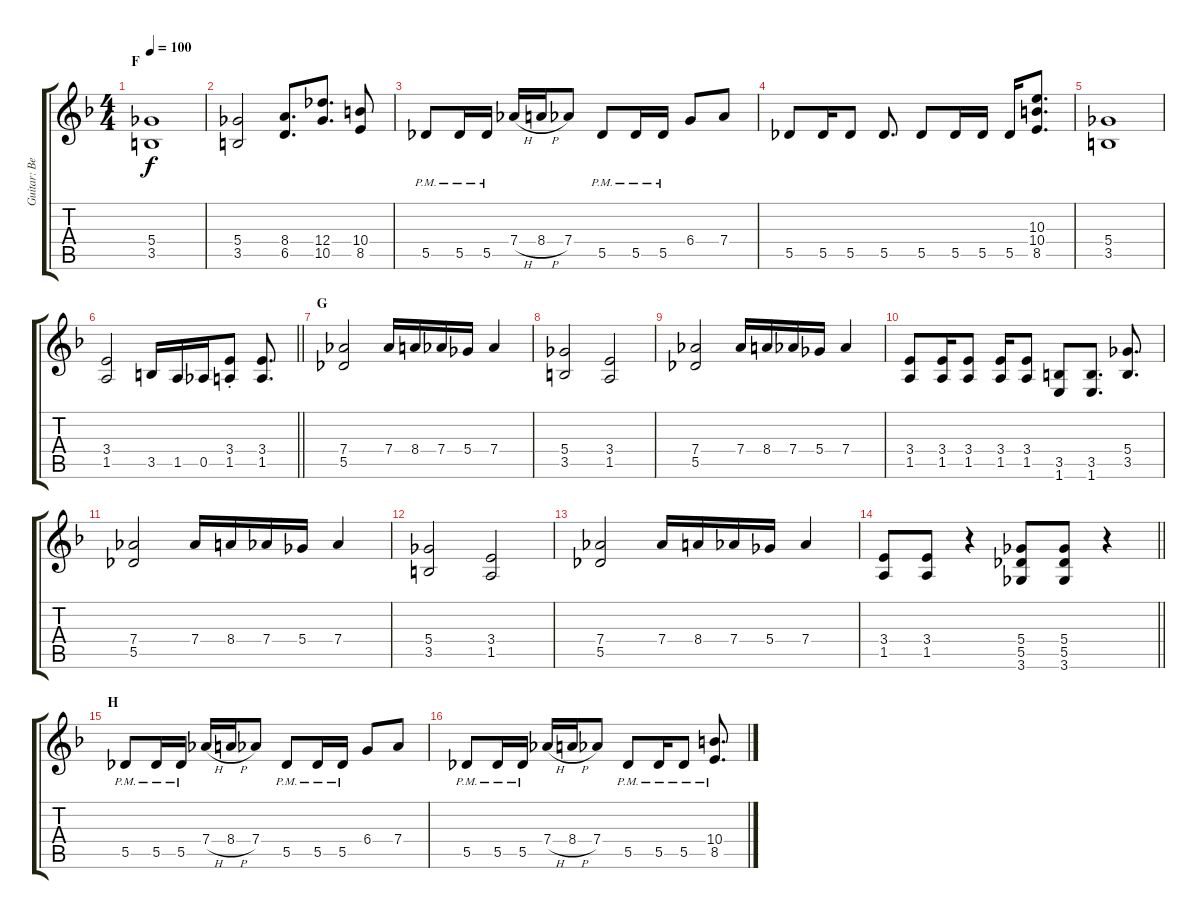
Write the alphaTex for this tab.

\track ("Guitar: Ben" "Guitar: Be") {instrument distortionguitar}
\staff {score tabs}
\tuning (Eb4 Bb3 Gb3 Db3 Ab2 Eb2) {hide}
\ts (4 4)
\section ("" "F")
\tempo 100
\clef g2
\ks f
(5.4 3.5).1{dy f} |
(5.4 3.5).2 (8.4 6.5).8{d} (12.4 10.5).8{d} (10.4 8.5).8 |
5.5{pm}.8 5.5{pm}.16 5.5{pm}.16 7.4{h}.16 8.4{h}.16 7.4.8 5.5{pm}.8 5.5{pm}.16 5.5{pm}.16 6.4.8 7.4.8 |
5.5.8 5.5.16 5.5.8 5.5.8{d} 5.5.8 5.5.16 5.5.16 5.5.16 (10.3 10.4 8.5).8{d} |
(5.4 3.5).1 |
\barLineRight lightlight
(3.4 1.5).2 3.5.16 1.5.16 0.5.16 (3.4{st} 1.5{st}).8 (3.4 1.5).8{d} |
\section ("" "G")
(7.4 5.5).2 7.4.16 8.4.16 7.4.16 5.4.16 7.4.4 |
(5.4 3.5).2 (3.4 1.5).2 |
(7.4 5.5).2 7.4.16 8.4.16 7.4.16 5.4.16 7.4.4 |
(3.4 1.5).8 (3.4 1.5).16 (3.4 1.5).8 (3.4 1.5).16 (3.4 1.5).8 (3.5 1.6).8 (3.5 1.6).8{d} (5.4 3.5).8{d} |
(7.4 5.5).2 7.4.16 8.4.16 7.4.16 5.4.16 7.4.4 |
(5.4 3.5).2 (3.4 1.5).2 |
(7.4 5.5).2 7.4.16 8.4.16 7.4.16 5.4.16 7.4.4 |
\barLineRight lightlight
(3.4 1.5).8 (3.4 1.5).8 r.4 (5.4 5.5 3.6).8 (5.4 5.5 3.6).8 r.4 |
\section ("" "H")
5.5{pm}.8 5.5{pm}.16 5.5{pm}.16 7.4{h}.16 8.4{h}.16 7.4.8 5.5{pm}.8 5.5{pm}.16 5.5{pm}.16 6.4.8 7.4.8 |
5.5{pm}.8 5.5{pm}.16 5.5{pm}.16 7.4{h}.16 8.4{h}.16 7.4.8 5.5{pm}.8 5.5{pm}.16 5.5{pm}.8 (10.4 8.5{pm}).8{d}
